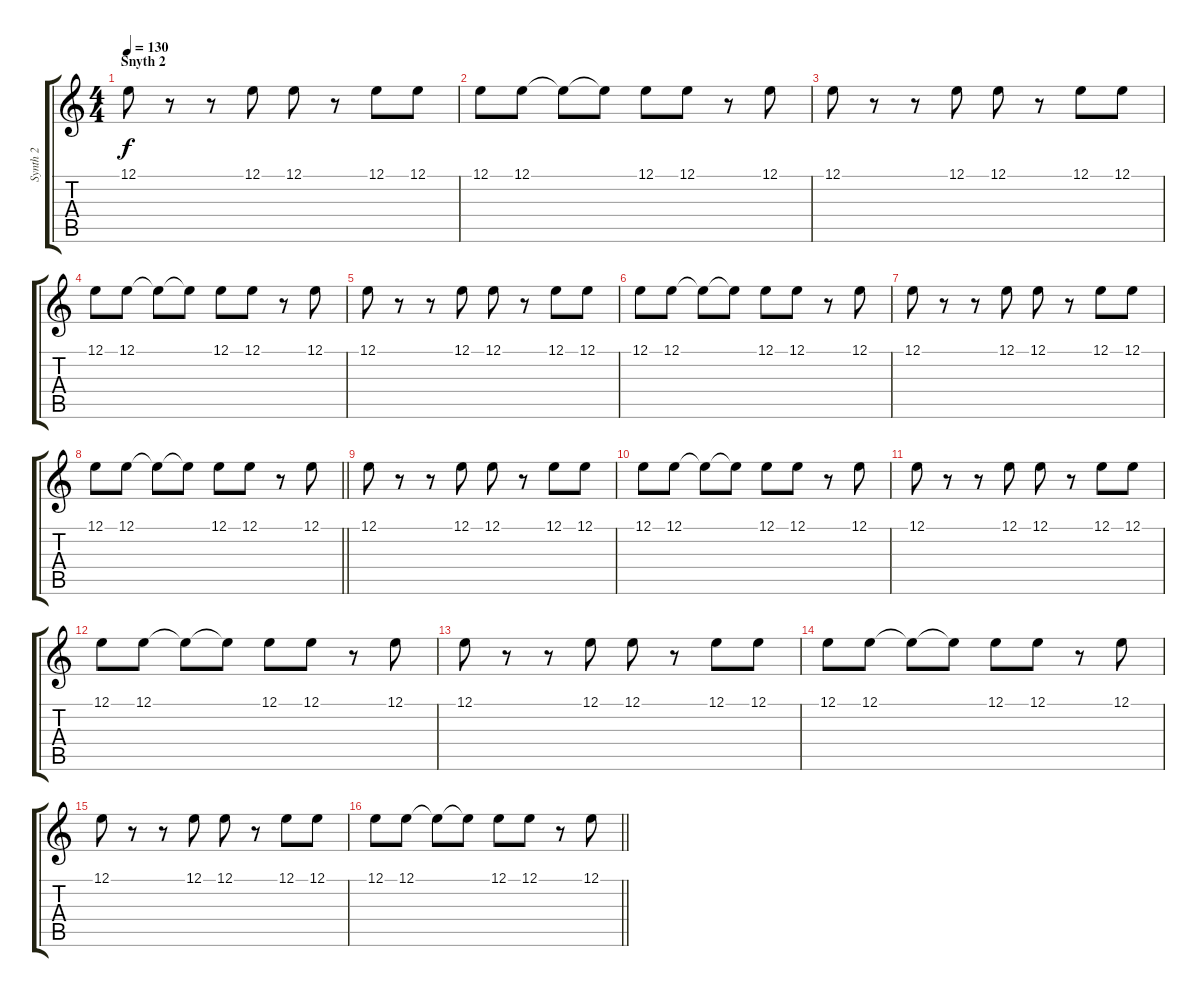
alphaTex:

\track ("Synth 2" "Synth 2") {instrument lead1square}
\staff {score tabs}
\tuning (E4 B3 G3 D3 A2 E2) {hide}
\ts (4 4)
\section ("" "Snyth 2")
\tempo 130
\clef g2
\ks c
12.1.8{dy f} r.8 r.8 12.1.8 12.1.8 r.8 12.1.8 12.1.8 |
12.1.8 12.1.8 12.1{t}.8 12.1{t}.8 12.1.8 12.1.8 r.8 12.1.8 |
12.1.8 r.8 r.8 12.1.8 12.1.8 r.8 12.1.8 12.1.8 |
12.1.8 12.1.8 12.1{t}.8 12.1{t}.8 12.1.8 12.1.8 r.8 12.1.8 |
12.1.8 r.8 r.8 12.1.8 12.1.8 r.8 12.1.8 12.1.8 |
12.1.8 12.1.8 12.1{t}.8 12.1{t}.8 12.1.8 12.1.8 r.8 12.1.8 |
12.1.8 r.8 r.8 12.1.8 12.1.8 r.8 12.1.8 12.1.8 |
\barLineRight lightlight
12.1.8 12.1.8 12.1{t}.8 12.1{t}.8 12.1.8 12.1.8 r.8 12.1.8 |
12.1.8 r.8 r.8 12.1.8 12.1.8 r.8 12.1.8 12.1.8 |
12.1.8 12.1.8 12.1{t}.8 12.1{t}.8 12.1.8 12.1.8 r.8 12.1.8 |
12.1.8 r.8 r.8 12.1.8 12.1.8 r.8 12.1.8 12.1.8 |
12.1.8 12.1.8 12.1{t}.8 12.1{t}.8 12.1.8 12.1.8 r.8 12.1.8 |
12.1.8 r.8 r.8 12.1.8 12.1.8 r.8 12.1.8 12.1.8 |
12.1.8 12.1.8 12.1{t}.8 12.1{t}.8 12.1.8 12.1.8 r.8 12.1.8 |
12.1.8 r.8 r.8 12.1.8 12.1.8 r.8 12.1.8 12.1.8 |
\barLineRight lightlight
12.1.8 12.1.8 12.1{t}.8 12.1{t}.8 12.1.8 12.1.8 r.8 12.1.8
